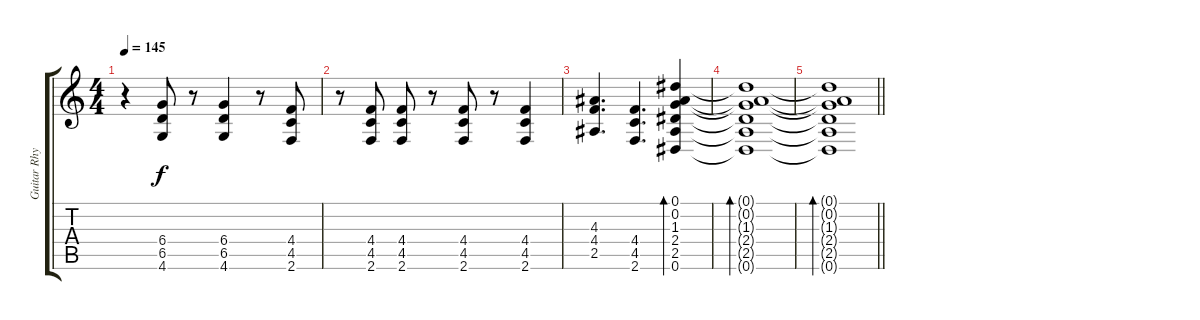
\track ("Guitar Rhythm" "Guitar Rhy") {instrument acousticguitarsteel}
\staff {score tabs}
\tuning (Eb4 Bb3 Gb3 Db3 Ab2 Eb2) {hide}
\ts (4 4)
\tempo 145
\clef g2
\ks c
r.4{dy f} (6.4 6.5 4.6).8 r.8 (6.4 6.5 4.6).4 r.8 (4.4 4.5 2.6).8 |
r.8 (4.4 4.5 2.6).8 (4.4 4.5 2.6).8 r.8 (4.4 4.5 2.6).8 r.8 (4.4 4.5 2.6).4 |
(4.3 4.4 2.5).4{d} (4.4 4.5 2.6).4{d} (0.1 0.2 1.3 2.4 2.5 0.6).4{bd 240} |
(0.1{t} 0.2{t} 1.3{t} 2.4{t} 2.5{t} 0.6{t}).1{bd 120} |
\barLineRight lightlight
(0.1{t} 0.2{t} 1.3{t} 2.4{t} 2.5{t} 0.6{t}).1{bd 120}
